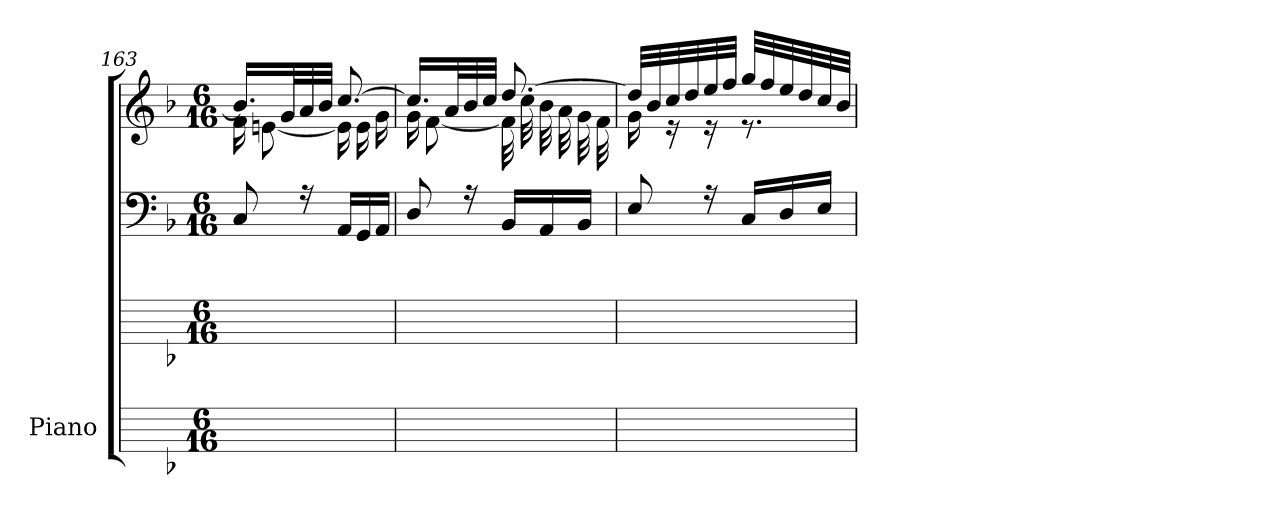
**kern	**kern	**kern	**kern
*part1	*part1	*part1	*part1
*staff4	*staff3	*staff2	*staff1
*I"Piano	*	*	*
*I'Pno	*	*	*
*	*	*clefF4	*clefG2
*k[b-]	*k[b-]	*k[b-]	*k[b-]
*F:	*F:	*F:	*F:
*M6/16	*M6/16	*M6/16	*M6/16
=163	=163	=163	=163
*	*	*^	*^
4.ryy	4.ryy	8C/	4.ryy	16.b-/LL]	16f\LL
.	.	.	.	.	[8en\J
.	.	.	.	32g/L	.
.	.	16r	.	32a/	.
.	.	.	.	32b-/JJJ	.
.	.	16AA/LL	.	[8.cc/	16eLL]
.	.	16GG/	.	.	16e
.	.	16AA/JJ	.	.	16gJJ
=164	=164	=164	=164	=164	=164
4.ryy	4.ryy	8D/	4.ryy	16.cc/LL]	16g\LL
.	.	.	.	.	[8f\J
.	.	.	.	32a/L	.
.	.	16r	.	32b-/	.
.	.	.	.	32cc/JJJ	.
.	.	16BB-/LL	.	[8.dd/	32fLLL]
.	.	.	.	.	32cc
.	.	16AA/	.	.	32b-
.	.	.	.	.	32a
.	.	16BB-/JJ	.	.	32g
.	.	.	.	.	32fJJJ
=165	=165	=165	=165	=165	=165
4.ryy	4.ryy	8E/	4.ryy	32ddLLL]	16g\
.	.	.	.	32b-	.
.	.	.	.	32cc	16r
.	.	.	.	32dd	.
.	.	16r	.	32ee	16r
.	.	.	.	32ffJJJ	.
.	.	16CLL	.	32ggLLL	8.r
.	.	.	.	32ff	.
.	.	16D	.	32ee	.
.	.	.	.	32dd	.
.	.	16EJJ	.	32cc	.
.	.	.	.	32b-JJJ	.
*	*	*v	*v	*	*
*	*	*	*v	*v
=	=	=	=
*-	*-	*-	*-
